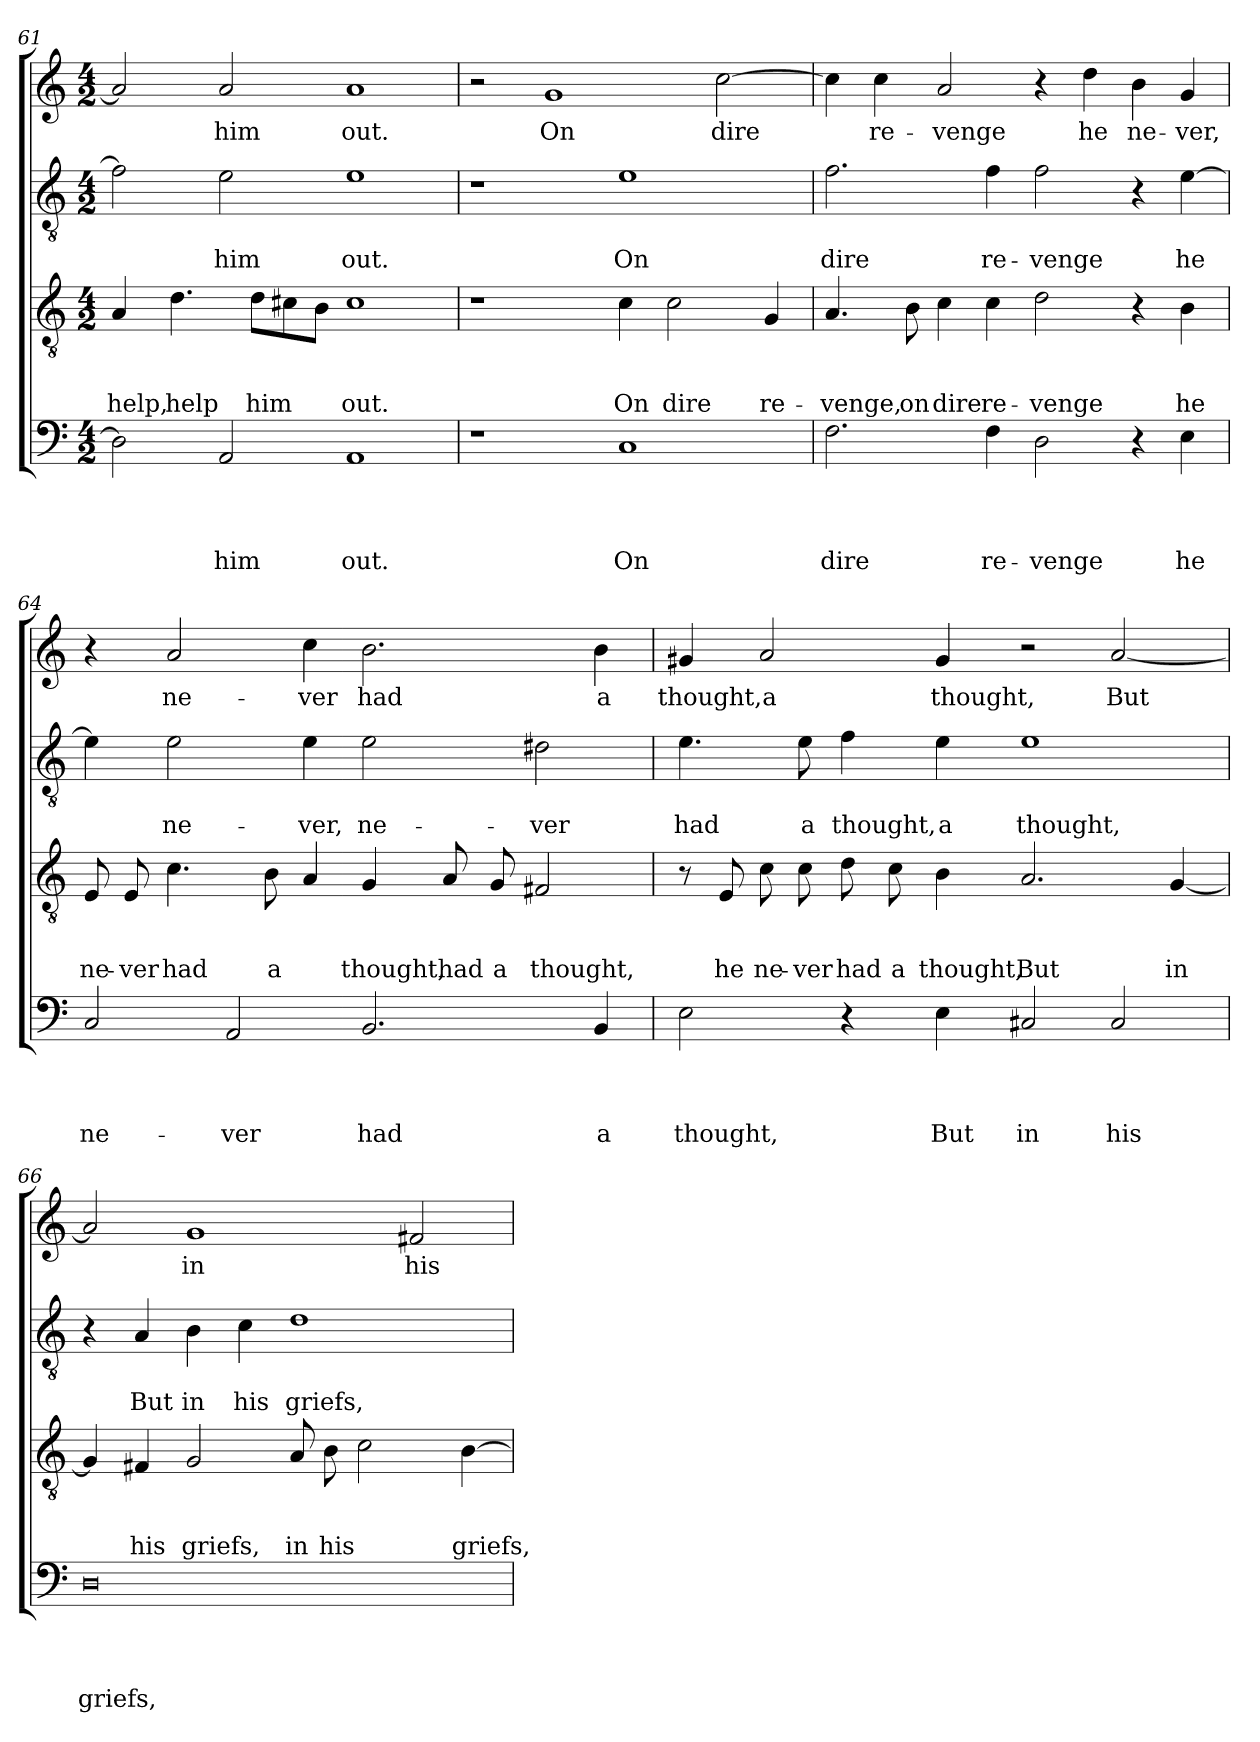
**kern	**text	**text	**text	**text	**kern	**text	**text	**text	**kern	**text	**text	**kern	**text
*part4	*part4	*part4	*part4	*part4	*part3	*part3	*part3	*part3	*part2	*part2	*part2	*part1	*part1
*staff4	*staff4	*staff4	*staff4	*staff4	*staff3	*staff3	*staff3	*staff3	*staff2	*staff2	*staff2	*staff1	*staff1
*clefF4	*	*	*	*	*clefGv2	*	*	*	*clefGv2	*	*	*clefG2	*
*k[]	*	*	*	*	*k[]	*	*	*	*k[]	*	*	*k[]	*
*C:	*	*	*	*	*C:	*	*	*	*C:	*	*	*C:	*
*M4/2	*	*	*	*	*M4/2	*	*	*	*M4/2	*	*	*M4/2	*
=61	=61	=61	=61	=61	=61	=61	=61	=61	=61	=61	=61	=61	=61
!	!	!	!	!	!	!	!	!LO:LY:b	!	!	!	!	!
2D\]	.	.	.	.	4A/	.	.	help,	2f\]	.	.	2a/]	.
!	!	!	!	!	!	!	!	!LO:LY:b	!	!	!	!	!
.	.	.	.	.	4.d\	.	.	help	.	.	.	.	.
!	!	!	!	!LO:LY:b	!	!	!	!	!	!	!LO:LY:b	!	!LO:LY:b
2AA/	.	.	.	him	.	.	.	.	2e\	.	him	2a/	him
!	!	!	!	!	!	!	!	!LO:LY:b	!	!	!	!	!
.	.	.	.	.	8d\L	.	.	him	.	.	.	.	.
.	.	.	.	.	8c#X\	.	.	.	.	.	.	.	.
.	.	.	.	.	8B\J	.	.	.	.	.	.	.	.
!	!	!	!	!LO:LY:b	!	!	!	!LO:LY:b	!	!	!LO:LY:b	!	!LO:LY:b
1AA	.	.	.	out.	1c#	.	.	out.	1e	.	out.	1a	out.
!!LO:LB:g=z
=62	=62	=62	=62	=62	=62	=62	=62	=62	=62	=62	=62	=62	=62
1r	.	.	.	.	1r	.	.	.	1r	.	.	2r	.
!	!	!	!	!	!	!	!	!	!	!	!	!	!LO:LY:b
.	.	.	.	.	.	.	.	.	.	.	.	1g	On
!	!	!	!	!LO:LY:b	!	!	!	!LO:LY:b	!	!	!LO:LY:b	!	!
1C	.	.	.	On	4c\	.	.	On	1e	.	On	.	.
!	!	!	!	!	!	!	!	!LO:LY:b	!	!	!	!	!
.	.	.	.	.	2c\	.	.	dire	.	.	.	.	.
!	!	!	!	!	!	!	!	!	!	!	!	!	!LO:LY:b
.	.	.	.	.	.	.	.	.	.	.	.	[2cc\	dire
!	!	!	!	!	!	!	!	!LO:LY:b	!	!	!	!	!
.	.	.	.	.	4G/	.	.	re-	.	.	.	.	.
=63	=63	=63	=63	=63	=63	=63	=63	=63	=63	=63	=63	=63	=63
!	!	!	!	!LO:LY:b	!	!	!	!LO:LY:b	!	!	!LO:LY:b	!	!
2.F\	.	.	.	dire	4.A/	.	.	-venge,	2.f\	.	dire	4cc\]	.
!	!	!	!	!	!	!	!	!	!	!	!	!	!LO:LY:b
.	.	.	.	.	.	.	.	.	.	.	.	4cc\	re-
!	!	!	!	!	!	!	!	!LO:LY:b	!	!	!	!	!
.	.	.	.	.	8B\	.	.	on	.	.	.	.	.
!	!	!	!	!	!	!	!	!LO:LY:b	!	!	!	!	!LO:LY:b
.	.	.	.	.	4c\	.	.	dire	.	.	.	2a/	-venge
!	!	!	!	!LO:LY:b	!	!	!	!LO:LY:b	!	!	!LO:LY:b	!	!
4F\	.	.	.	re-	4c\	.	.	re-	4f\	.	re-	.	.
!	!	!	!	!LO:LY:b	!	!	!	!LO:LY:b	!	!	!LO:LY:b	!	!
2D\	.	.	.	-venge	2d\	.	.	-venge	2f\	.	-venge	4r	.
!	!	!	!	!	!	!	!	!	!	!	!	!	!LO:LY:b
.	.	.	.	.	.	.	.	.	.	.	.	4dd\	he
!	!	!	!	!	!	!	!	!	!	!	!	!	!LO:LY:b
4r	.	.	.	.	4r	.	.	.	4r	.	.	4b\	ne-
!	!	!	!	!LO:LY:b	!	!	!	!LO:LY:b	!	!	!LO:LY:b	!	!LO:LY:b
4E\	.	.	.	he	4B\	.	.	he	[4e\	.	he	4g/	-ver,
=64	=64	=64	=64	=64	=64	=64	=64	=64	=64	=64	=64	=64	=64
!	!	!	!	!LO:LY:b	!	!	!	!LO:LY:b	!	!	!	!	!
2C/	.	.	.	ne-	8E/	.	.	ne-	4e\]	.	.	4r	.
!	!	!	!	!	!	!	!	!LO:LY:b	!	!	!	!	!
.	.	.	.	.	8E/	.	.	-ver	.	.	.	.	.
!	!	!	!	!	!	!	!	!LO:LY:b	!	!	!LO:LY:b	!	!LO:LY:b
.	.	.	.	.	4.c\	.	.	had	2e\	.	ne-	2a/	ne-
!	!	!	!	!LO:LY:b	!	!	!	!	!	!	!	!	!
2AA/	.	.	.	-ver	.	.	.	.	.	.	.	.	.
!	!	!	!	!	!	!	!	!LO:LY:b	!	!	!	!	!
.	.	.	.	.	8B\	.	.	a	.	.	.	.	.
!	!	!	!	!	!	!	!	!	!	!	!LO:LY:b	!	!LO:LY:b
.	.	.	.	.	4A/	.	.	.	4e\	.	-ver,	4cc\	-ver
!	!	!	!	!LO:LY:b	!	!	!	!LO:LY:b	!	!	!LO:LY:b	!	!LO:LY:b
2.BB/	.	.	.	had	4G/	.	.	thought,	2e\	.	ne-	2.b\	had
!	!	!	!	!	!	!	!	!LO:LY:b	!	!	!	!	!
.	.	.	.	.	8A/	.	.	had	.	.	.	.	.
!	!	!	!	!	!	!	!	!LO:LY:b	!	!	!	!	!
.	.	.	.	.	8G/	.	.	a	.	.	.	.	.
!	!	!	!	!	!	!	!	!LO:LY:b	!	!	!LO:LY:b	!	!
.	.	.	.	.	2F#X/	.	.	thought,	2d#X\	.	-ver	.	.
!	!	!	!	!LO:LY:b	!	!	!	!	!	!	!	!	!LO:LY:b
4BB/	.	.	.	a	.	.	.	.	.	.	.	4b\	a
!!LO:LB:g=z
=65	=65	=65	=65	=65	=65	=65	=65	=65	=65	=65	=65	=65	=65
!	!	!	!	!LO:LY:b	!	!	!	!	!	!	!LO:LY:b	!	!LO:LY:b
2E\	.	.	.	thought,	8r	.	.	.	4.e\	.	had	4g#X/	thought,
!	!	!	!	!	!	!	!	!LO:LY:b	!	!	!	!	!
.	.	.	.	.	8E/	.	.	he	.	.	.	.	.
!	!	!	!	!	!	!	!	!LO:LY:b	!	!	!	!	!LO:LY:b
.	.	.	.	.	8c\	.	.	ne-	.	.	.	2a/	a
!	!	!	!	!	!	!	!	!LO:LY:b	!	!	!LO:LY:b	!	!
.	.	.	.	.	8c\	.	.	-ver	8e\	.	a	.	.
!	!	!	!	!	!	!	!	!LO:LY:b	!	!	!LO:LY:b	!	!
4r	.	.	.	.	8d\	.	.	had	4f\	.	thought,	.	.
!	!	!	!	!	!	!	!	!LO:LY:b	!	!	!	!	!
.	.	.	.	.	8c\	.	.	a	.	.	.	.	.
!	!	!	!	!LO:LY:b	!	!	!	!LO:LY:b	!	!	!LO:LY:b	!	!LO:LY:b
4E\	.	.	.	But	4B\	.	.	thought,	4e\	.	a	4g#/	thought,
!	!	!	!	!LO:LY:b	!	!	!	!LO:LY:b	!	!	!LO:LY:b	!	!
2C#X/	.	.	.	in	2.A/	.	.	But	1e	.	thought,	2r	.
!	!	!	!	!LO:LY:b	!	!	!	!	!	!	!	!	!LO:LY:b
2C#/	.	.	.	his	.	.	.	.	.	.	.	[2a/	But
!	!	!	!	!	!	!	!	!LO:LY:b	!	!	!	!	!
.	.	.	.	.	[4G/	.	.	in	.	.	.	.	.
=66	=66	=66	=66	=66	=66	=66	=66	=66	=66	=66	=66	=66	=66
!	!	!	!	!LO:LY:b	!	!	!	!	!	!	!	!	!
0D	.	.	.	griefs,	4G/]	.	.	.	4r	.	.	2a/]	.
!	!	!	!	!	!	!	!	!LO:LY:b	!	!	!LO:LY:b	!	!
.	.	.	.	.	4F#X/	.	.	his	4A/	.	But	.	.
!	!	!	!	!	!	!	!	!LO:LY:b	!	!	!LO:LY:b	!	!LO:LY:b
.	.	.	.	.	2G/	.	.	griefs,	4B\	.	in	1g	in
!	!	!	!	!	!	!	!	!	!	!	!LO:LY:b	!	!
.	.	.	.	.	.	.	.	.	4c\	.	his	.	.
!	!	!	!	!	!	!	!	!LO:LY:b	!	!	!LO:LY:b	!	!
.	.	.	.	.	8A/	.	.	in	1d	.	griefs,	.	.
!	!	!	!	!	!	!	!	!LO:LY:b	!	!	!	!	!
.	.	.	.	.	8B\	.	.	his	.	.	.	.	.
.	.	.	.	.	2c\	.	.	.	.	.	.	.	.
!	!	!	!	!	!	!	!	!	!	!	!	!	!LO:LY:b
.	.	.	.	.	.	.	.	.	.	.	.	2f#X/	his
!	!	!	!	!	!	!	!	!LO:LY:b	!	!	!	!	!
.	.	.	.	.	[4B\	.	.	griefs,	.	.	.	.	.
=	=	=	=	=	=	=	=	=	=	=	=	=	=
*-	*-	*-	*-	*-	*-	*-	*-	*-	*-	*-	*-	*-	*-
